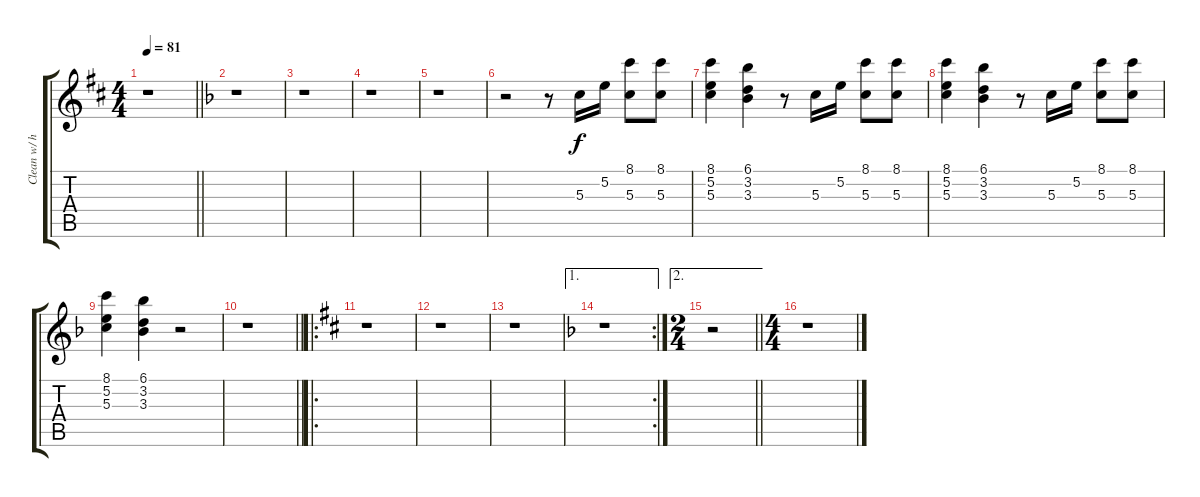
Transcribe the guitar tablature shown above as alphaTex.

\track ("Clean w/ heavy delay" "Clean w/ h") {instrument electricguitarclean}
\staff {score tabs}
\tuning (E4 B3 G3 D3 A2 E2) {hide}
\ts (4 4)
\tempo 81
\clef g2
\barLineRight lightlight
\ks d
r.1{dy p} |
\ks f
r.1 |
r.1 |
r.1 |
r.1 |
r.2 r.8 5.3.16{dy f} 5.2.16 (8.1 5.3).8 (8.1 5.3).8 |
(8.1 5.2 5.3).4 (6.1 3.2 3.3).4 r.8 5.3.16 5.2.16 (8.1 5.3).8 (8.1 5.3).8 |
(8.1 5.2 5.3).4 (6.1 3.2 3.3).4 r.8 5.3.16 5.2.16 (8.1 5.3).8 (8.1 5.3).8 |
(8.1 5.2 5.3).4 (6.1 3.2 3.3).4 r.2 |
\barLineRight lightlight
r.1 |
\ro
\ks d
r.1 |
r.1 |
r.1 |
\ae 1
\rc 2
\ks f
r.1 |
\ae 2
\ts (2 4)
\barLineRight lightlight
r.2 |
\ts (4 4)
r.1
